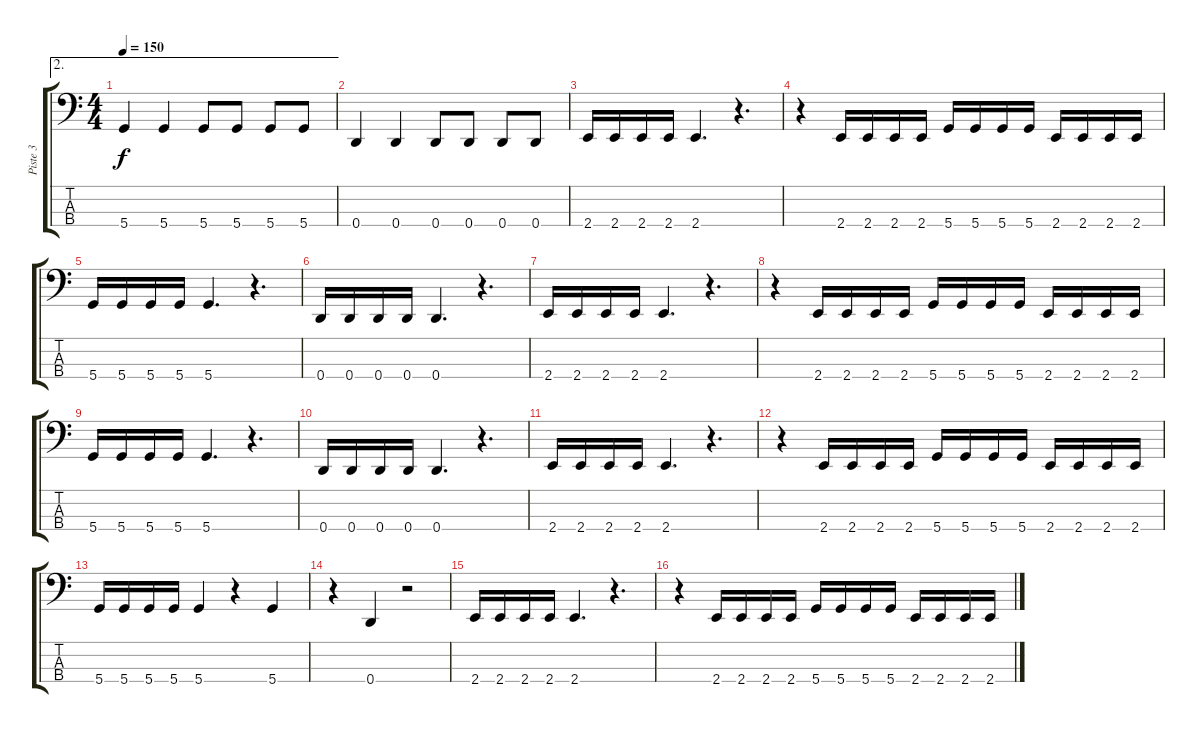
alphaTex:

\track ("Piste 3" "Piste 3") {instrument electricbasspick}
\staff {score tabs}
\tuning (G2 D2 A1 D1) {hide}
\ae 2
\ts (4 4)
\tempo 150
\clef f4
\ks c
5.4.4{dy f} 5.4.4 5.4.8 5.4.8 5.4.8 5.4.8 |
0.4.4 0.4.4 0.4.8 0.4.8 0.4.8 0.4.8 |
2.4.16 2.4.16 2.4.16 2.4.16 2.4.4{d} r.4{d} |
r.4 2.4.16 2.4.16 2.4.16 2.4.16 5.4.16 5.4.16 5.4.16 5.4.16 2.4.16 2.4.16 2.4.16 2.4.16 |
5.4.16 5.4.16 5.4.16 5.4.16 5.4.4{d} r.4{d} |
0.4.16 0.4.16 0.4.16 0.4.16 0.4.4{d} r.4{d} |
2.4.16 2.4.16 2.4.16 2.4.16 2.4.4{d} r.4{d} |
r.4 2.4.16 2.4.16 2.4.16 2.4.16 5.4.16 5.4.16 5.4.16 5.4.16 2.4.16 2.4.16 2.4.16 2.4.16 |
5.4.16 5.4.16 5.4.16 5.4.16 5.4.4{d} r.4{d} |
0.4.16 0.4.16 0.4.16 0.4.16 0.4.4{d} r.4{d} |
2.4.16 2.4.16 2.4.16 2.4.16 2.4.4{d} r.4{d} |
r.4 2.4.16 2.4.16 2.4.16 2.4.16 5.4.16 5.4.16 5.4.16 5.4.16 2.4.16 2.4.16 2.4.16 2.4.16 |
5.4.16 5.4.16 5.4.16 5.4.16 5.4.4 r.4 5.4.4 |
r.4 0.4.4 r.2 |
2.4.16 2.4.16 2.4.16 2.4.16 2.4.4{d} r.4{d} |
r.4 2.4.16 2.4.16 2.4.16 2.4.16 5.4.16 5.4.16 5.4.16 5.4.16 2.4.16 2.4.16 2.4.16 2.4.16
